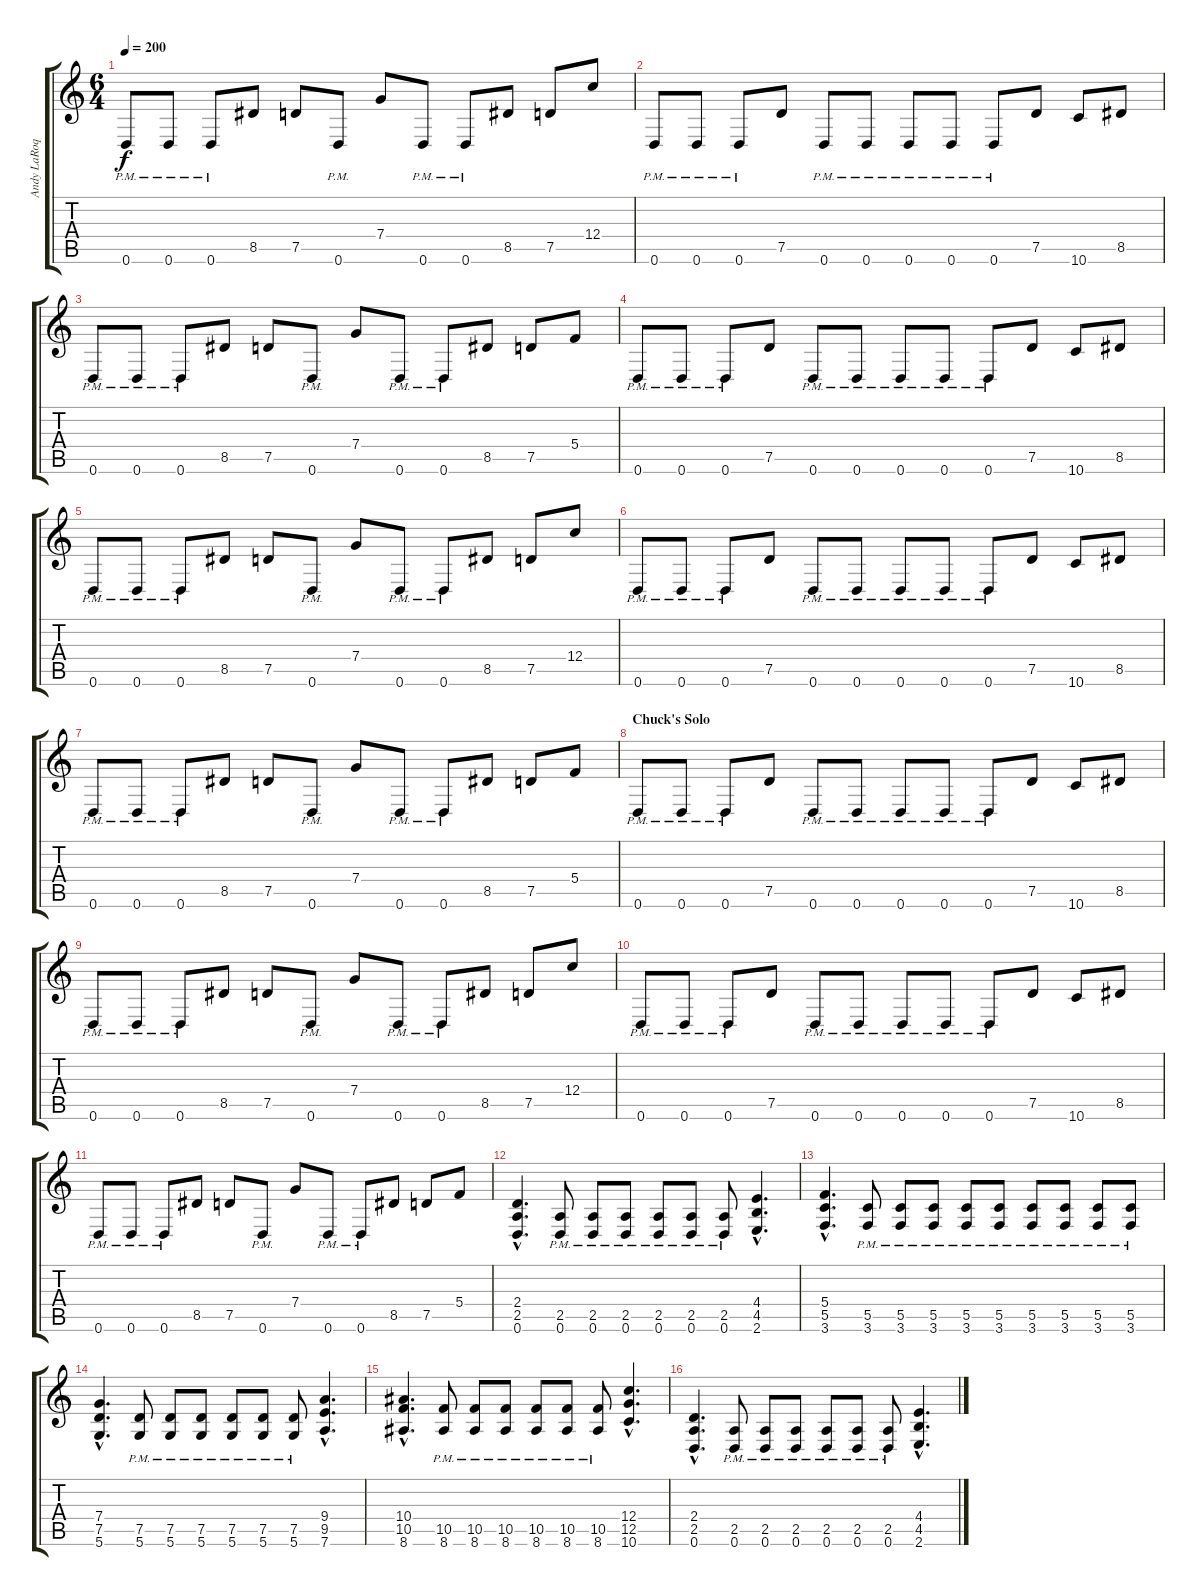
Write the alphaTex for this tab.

\track ("Andy LaRoque" "Andy LaRoq") {instrument distortionguitar}
\staff {score tabs}
\tuning (D4 A3 F3 C3 G2 D2) {hide}
\ts (6 4)
\tempo 200
\clef g2
\ks c
0.6{pm}.8{dy f} 0.6{pm}.8 0.6{pm}.8 8.5.8 7.5.8 0.6{pm}.8 7.4.8 0.6{pm}.8 0.6{pm}.8 8.5.8 7.5.8 12.4.8 |
0.6{pm}.8 0.6{pm}.8 0.6{pm}.8 7.5.8 0.6{pm}.8 0.6{pm}.8 0.6{pm}.8 0.6{pm}.8 0.6{pm}.8 7.5.8 10.6.8 8.5.8 |
0.6{pm}.8 0.6{pm}.8 0.6{pm}.8 8.5.8 7.5.8 0.6{pm}.8 7.4.8 0.6{pm}.8 0.6{pm}.8 8.5.8 7.5.8 5.4.8 |
0.6{pm}.8 0.6{pm}.8 0.6{pm}.8 7.5.8 0.6{pm}.8 0.6{pm}.8 0.6{pm}.8 0.6{pm}.8 0.6{pm}.8 7.5.8 10.6.8 8.5.8 |
0.6{pm}.8 0.6{pm}.8 0.6{pm}.8 8.5.8 7.5.8 0.6{pm}.8 7.4.8 0.6{pm}.8 0.6{pm}.8 8.5.8 7.5.8 12.4.8 |
0.6{pm}.8 0.6{pm}.8 0.6{pm}.8 7.5.8 0.6{pm}.8 0.6{pm}.8 0.6{pm}.8 0.6{pm}.8 0.6{pm}.8 7.5.8 10.6.8 8.5.8 |
0.6{pm}.8 0.6{pm}.8 0.6{pm}.8 8.5.8 7.5.8 0.6{pm}.8 7.4.8 0.6{pm}.8 0.6{pm}.8 8.5.8 7.5.8 5.4.8 |
\section ("" "Chuck's Solo")
0.6{pm}.8 0.6{pm}.8 0.6{pm}.8 7.5.8 0.6{pm}.8 0.6{pm}.8 0.6{pm}.8 0.6{pm}.8 0.6{pm}.8 7.5.8 10.6.8 8.5.8 |
0.6{pm}.8 0.6{pm}.8 0.6{pm}.8 8.5.8 7.5.8 0.6{pm}.8 7.4.8 0.6{pm}.8 0.6{pm}.8 8.5.8 7.5.8 12.4.8 |
0.6{pm}.8 0.6{pm}.8 0.6{pm}.8 7.5.8 0.6{pm}.8 0.6{pm}.8 0.6{pm}.8 0.6{pm}.8 0.6{pm}.8 7.5.8 10.6.8 8.5.8 |
0.6{pm}.8 0.6{pm}.8 0.6{pm}.8 8.5.8 7.5.8 0.6{pm}.8 7.4.8 0.6{pm}.8 0.6{pm}.8 8.5.8 7.5.8 5.4.8 |
(2.4{hac} 2.5{hac} 0.6{hac}).4{d} (2.5{pm} 0.6{pm}).8 (2.5{pm} 0.6{pm}).8 (2.5{pm} 0.6{pm}).8 (2.5{pm} 0.6{pm}).8 (2.5{pm} 0.6{pm}).8 (2.5{pm} 0.6{pm}).8 (4.4{hac} 4.5{hac} 2.6{hac}).4{d} |
(5.4{hac} 5.5{hac} 3.6{hac}).4{d} (5.5{pm} 3.6{pm}).8 (5.5{pm} 3.6{pm}).8 (5.5{pm} 3.6{pm}).8 (5.5{pm} 3.6{pm}).8 (5.5{pm} 3.6{pm}).8 (5.5{pm} 3.6{pm}).8 (5.5{pm} 3.6{pm}).8 (5.5{pm} 3.6{pm}).8 (5.5{pm} 3.6{pm}).8 |
(7.4{hac} 7.5{hac} 5.6{hac}).4{d} (7.5{pm} 5.6{pm}).8 (7.5{pm} 5.6{pm}).8 (7.5{pm} 5.6{pm}).8 (7.5{pm} 5.6{pm}).8 (7.5{pm} 5.6{pm}).8 (7.5{pm} 5.6{pm}).8 (9.4{hac} 9.5{hac} 7.6{hac}).4{d} |
(10.4{hac} 10.5{hac} 8.6{hac}).4{d} (10.5{pm} 8.6{pm}).8 (10.5{pm} 8.6{pm}).8 (10.5{pm} 8.6{pm}).8 (10.5{pm} 8.6{pm}).8 (10.5{pm} 8.6{pm}).8 (10.5{pm} 8.6{pm}).8 (12.4{hac} 12.5{hac} 10.6{hac}).4{d} |
(2.4{hac} 2.5{hac} 0.6{hac}).4{d} (2.5{pm} 0.6{pm}).8 (2.5{pm} 0.6{pm}).8 (2.5{pm} 0.6{pm}).8 (2.5{pm} 0.6{pm}).8 (2.5{pm} 0.6{pm}).8 (2.5{pm} 0.6{pm}).8 (4.4{hac} 4.5{hac} 2.6{hac}).4{d}
